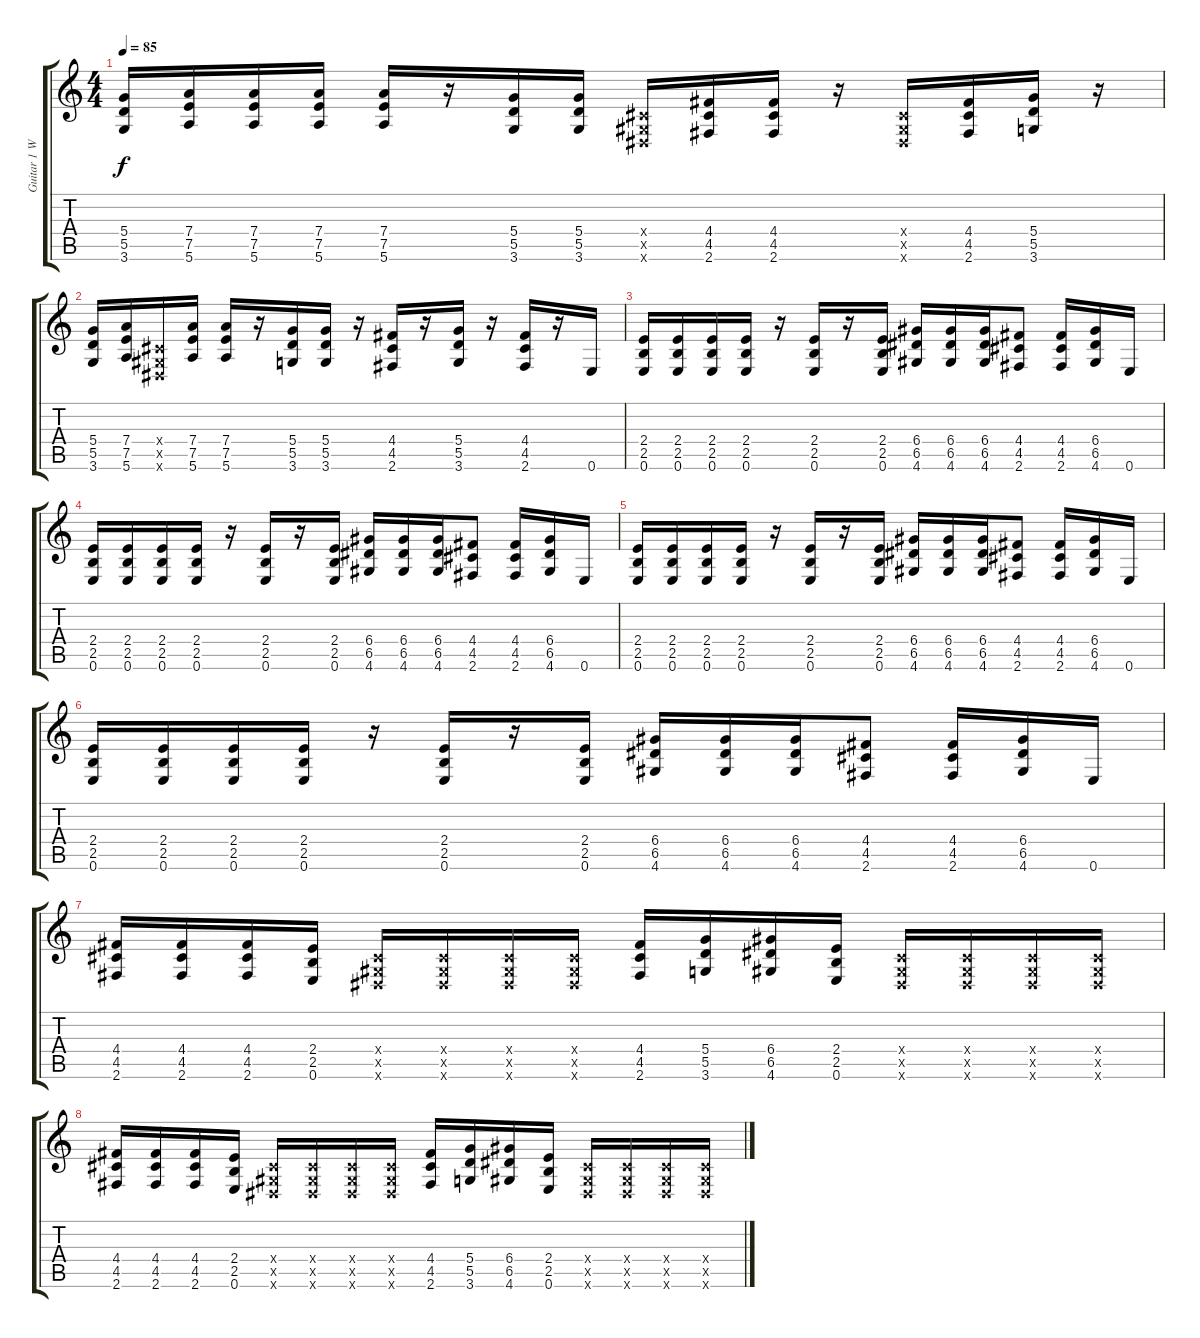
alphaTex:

\track ("Guitar 1 Wah" "Guitar 1 W") {instrument distortionguitar}
\staff {score tabs}
\tuning (E4 B3 G3 D3 A2 E2) {hide}
\ts (4 4)
\tempo 85
\clef g2
\ks c
(5.4 5.5 3.6).16{dy f} (7.4 7.5 5.6).16 (7.4 7.5 5.6).16 (7.4 7.5 5.6).16 (7.4 7.5 5.6).16 r.16 (5.4 5.5 3.6).16 (5.4 5.5 3.6).16 (-1.4{x} -1.5{x} -1.6{x}).16 (4.4 4.5 2.6).16 (4.4 4.5 2.6).16 r.16 (-1.4{x} -1.5{x} -1.6{x}).16 (4.4 4.5 2.6).16 (5.4 5.5 3.6).16 r.16 |
(5.4 5.5 3.6).16 (7.4 7.5 5.6).16 (-1.4{x} -1.5{x} -1.6{x}).16 (7.4 7.5 5.6).16 (7.4 7.5 5.6).16 r.16 (5.4 5.5 3.6).16 (5.4 5.5 3.6).16 r.16 (4.4 4.5 2.6).16 r.16 (5.4 5.5 3.6).16 r.16 (4.4 4.5 2.6).16 r.16 0.6.16 |
(2.4 2.5 0.6).16 (2.4 2.5 0.6).16 (2.4 2.5 0.6).16 (2.4 2.5 0.6).16 r.16 (2.4 2.5 0.6).16 r.16 (2.4 2.5 0.6).16 (6.4 6.5 4.6).16 (6.4 6.5 4.6).16 (6.4 6.5 4.6).16 (4.4 4.5 2.6).8 (4.4 4.5 2.6).16 (6.4 6.5 4.6).16 0.6.16 |
(2.4 2.5 0.6).16 (2.4 2.5 0.6).16 (2.4 2.5 0.6).16 (2.4 2.5 0.6).16 r.16 (2.4 2.5 0.6).16 r.16 (2.4 2.5 0.6).16 (6.4 6.5 4.6).16 (6.4 6.5 4.6).16 (6.4 6.5 4.6).16 (4.4 4.5 2.6).8 (4.4 4.5 2.6).16 (6.4 6.5 4.6).16 0.6.16 |
(2.4 2.5 0.6).16 (2.4 2.5 0.6).16 (2.4 2.5 0.6).16 (2.4 2.5 0.6).16 r.16 (2.4 2.5 0.6).16 r.16 (2.4 2.5 0.6).16 (6.4 6.5 4.6).16 (6.4 6.5 4.6).16 (6.4 6.5 4.6).16 (4.4 4.5 2.6).8 (4.4 4.5 2.6).16 (6.4 6.5 4.6).16 0.6.16 |
(2.4 2.5 0.6).16 (2.4 2.5 0.6).16 (2.4 2.5 0.6).16 (2.4 2.5 0.6).16 r.16 (2.4 2.5 0.6).16 r.16 (2.4 2.5 0.6).16 (6.4 6.5 4.6).16 (6.4 6.5 4.6).16 (6.4 6.5 4.6).16 (4.4 4.5 2.6).8 (4.4 4.5 2.6).16 (6.4 6.5 4.6).16 0.6.16 |
(4.4 4.5 2.6).16 (4.4 4.5 2.6).16 (4.4 4.5 2.6).16 (2.4 2.5 0.6).16 (-1.4{x} -1.5{x} -1.6{x}).16 (-1.4{x} -1.5{x} -1.6{x}).16 (-1.4{x} -1.5{x} -1.6{x}).16 (-1.4{x} -1.5{x} -1.6{x}).16 (4.4 4.5 2.6).16 (5.4 5.5 3.6).16 (6.4 6.5 4.6).16 (2.4 2.5 0.6).16 (-1.4{x} -1.5{x} -1.6{x}).16 (-1.4{x} -1.5{x} -1.6{x}).16 (-1.4{x} -1.5{x} -1.6{x}).16 (-1.4{x} -1.5{x} -1.6{x}).16 |
(4.4 4.5 2.6).16 (4.4 4.5 2.6).16 (4.4 4.5 2.6).16 (2.4 2.5 0.6).16 (-1.4{x} -1.5{x} -1.6{x}).16 (-1.4{x} -1.5{x} -1.6{x}).16 (-1.4{x} -1.5{x} -1.6{x}).16 (-1.4{x} -1.5{x} -1.6{x}).16 (4.4 4.5 2.6).16 (5.4 5.5 3.6).16 (6.4 6.5 4.6).16 (2.4 2.5 0.6).16 (-1.4{x} -1.5{x} -1.6{x}).16 (-1.4{x} -1.5{x} -1.6{x}).16 (-1.4{x} -1.5{x} -1.6{x}).16 (-1.4{x} -1.5{x} -1.6{x}).16
